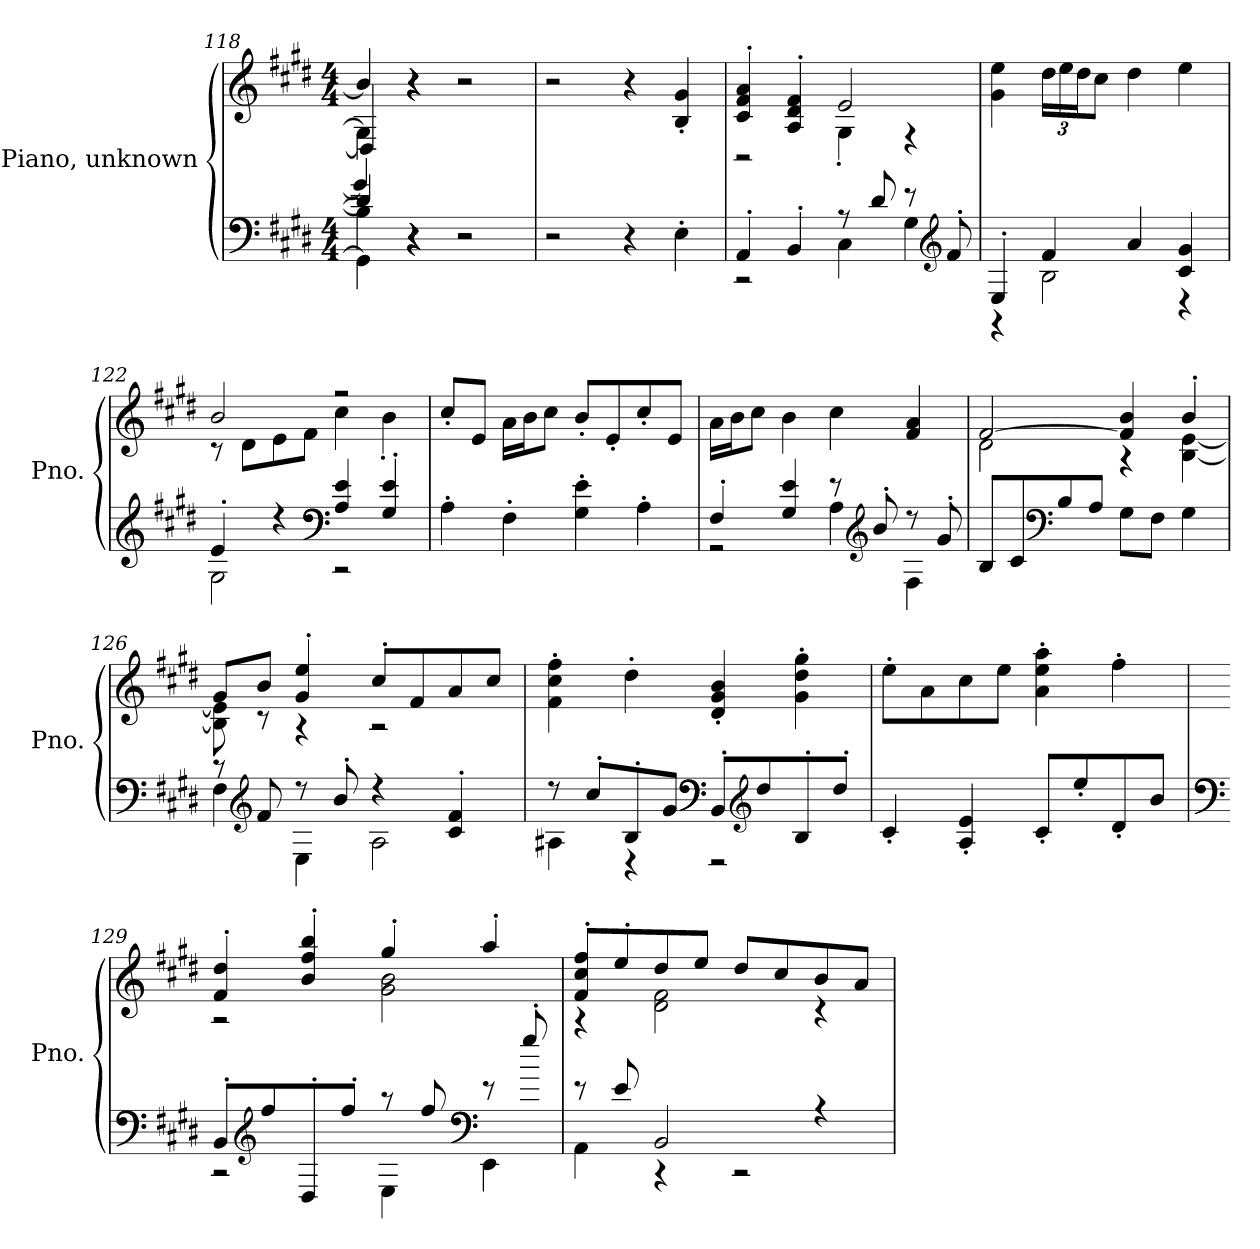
**kern	**kern
*part1	*part1
*staff2	*staff1
*I"Piano, unknown	*
*I'Pno.	*
*clefF4	*clefG2
*k[f#c#g#d#]	*k[f#c#g#d#]
*M4/4	*M4/4
=118	=118
*^	*^
*	*^	*	*^
*	*	*^	*	*	*
4d#/]	4B#\]	4g#/]	4GG#\]	4b#/]	4G#\]	4D#/]
4r	4r	4r	4r	4r	4r	4r
2r	2r	2r	2r	2r	2r	2r
*v	*v	*v	*v	*	*	*
*	*v	*v	*v
!!LO:LB:g=z
=119	=119
2r	2r
4r	4r
4E'\	4B/' 4g#/'
=120	=120
*^	*^
4AA'/	2r	4c#/' 4f#/' 4a/'	2r
4BB'/	.	4A/' 4d#/' 4f#/'	.
8r	4C#\	2e/	4G#'\
8d#/	.	.	.
8r	4G#\	.	4r
*clefG2	*	*	*
8f#'/	.	.	.
*	*	*v	*v
=121	=121	=121
4E'/	4r	4g#\ 4ee\
*	*	*Xbrackettup
4f#/	2B\	24dd#\LL
.	.	24ee\
.	.	24dd#\J
.	.	8cc#\J
4a/	.	4dd#\
4c#/ 4g#/	4r	4ee\
=122	=122	=122
*	*	*^
4e'/	2G#\	2b/	8r
.	.	.	8d#\L
4r	.	.	8e\
.	.	.	8f#\J
*clefF4	*	*	*
4A/ 4e/	2r	2r	4cc#\
4G#/' 4e/'	.	.	4b'\
*v	*v	*	*
*	*v	*v
=123	=123
4A'\	8cc#'/L
.	8e/J
4F#'\	16a\LL
.	16b\J
.	8cc#\J
4G#\' 4e\'	8b'/L
.	8e'/
4A'\	8cc#'/
.	8e/J
!!LO:LB:g=z
=124	=124
*^	*
4F#'/	2r	16a\LL
.	.	16b\J
.	.	8cc#\J
4G#/ 4e/	.	4b\
8r	4A\	4cc#\
*clefG2	*	*
8b'/	.	.
8r	4F#\	4f#/ 4a/
8g#'/	.	.
*v	*v	*
=125	=125
*	*^
8B/L	[2f#/	2d#\
8c#/	.	.
*clefF4	*	*
8B/	.	.
8A/J	.	.
8G#\L	4f#/] 4b/	4r
8F#\J	.	.
4G#\	4b'/	[4B\ [4e\
=126	=126	=126
*^	*	*
8r	4F#\	8g#/L	8B\] 8e\]
*clefG2	*	*	*
8f#/	.	8b/J	8r
8r	4E\	4g#/' 4ee/'	4r
8b'/	.	.	.
4r	2A\	8cc#'/L	2r
.	.	8f#/	.
4c#/' 4f#/'	.	8a/	.
.	.	8cc#/J	.
*	*	*v	*v
!!LO:PB:g=z
=127	=127	=127
8r	4A#X\	4f#\' 4cc#\' 4ff#\'
8cc#'/L	.	.
8B'/	4r	4dd#'\
8g#/J	.	.
*clefF4	*	*
8BB'/L	2r	4d#/' 4g#/' 4b/'
*clefG2	*	*
8dd#/	.	.
8B'/	.	4g#\' 4dd#\' 4gg#\'
8dd#'/J	.	.
*v	*v	*
=128	=128
4c#'/	8ee'\L
.	8a\
4A/' 4e/'	8cc#\
.	8ee\J
8c#'/L	4a\' 4ee\' 4aa\'
8ee'/	.
8d#'/	4ff#'\
8b/J	.
=129	=129
*clefF4	*
*^	*^
8BB'/L	2r	4f#/' 4dd#/'	2r
*clefG2	*	*	*
8ff#/	.	.	.
8D#'/	.	4b/' 4ff#/' 4bb/'	.
8ff#'/J	.	.	.
8r	4E\	4gg#'/	2g#\ 2b\
8ff#/	.	.	.
*clefF4	*	*	*
8r	4EE\	4aa'/	.
8gg#'/	.	.	.
!!LO:LB:g=z	!!
=130	=130	=130	=130
8r	4AA\	8f#/' 8cc#/' 8ff#/'L	4r
8e/	.	8ee'/	.
2BB/	4r	8dd#/	2d#\ 2f#\
.	.	8ee/J	.
.	2r	8dd#/L	.
.	.	8cc#/	.
4r	.	8b/	4r
.	.	8a/J	.
*v	*v	*	*
*	*v	*v
=	=
*-	*-
